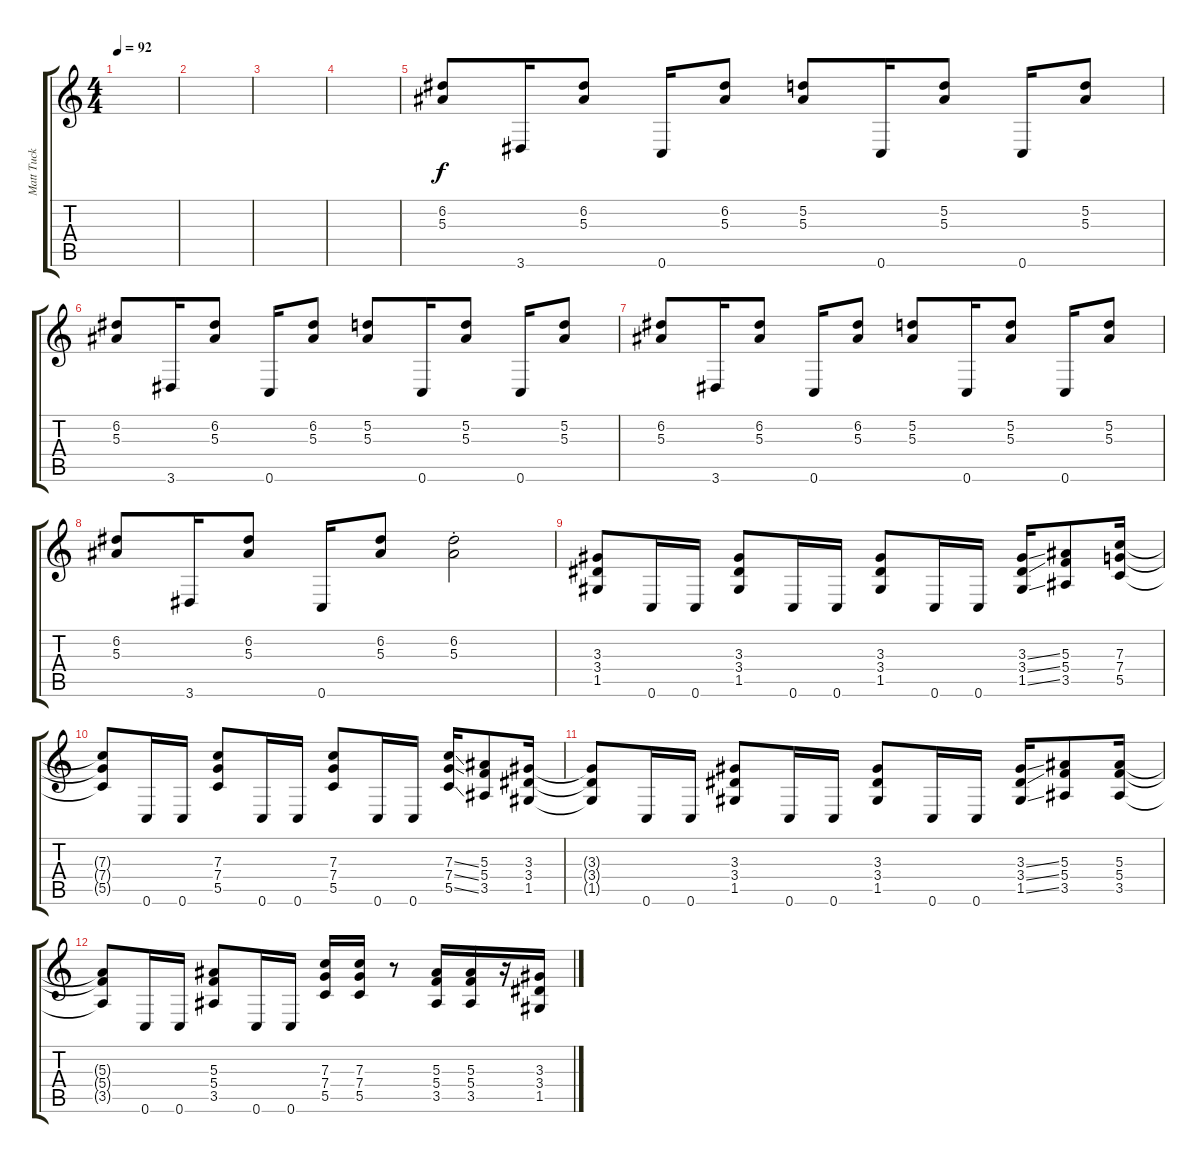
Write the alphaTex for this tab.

\track ("Matt Tuck" "Matt Tuck") {instrument overdrivenguitar}
\staff {score tabs}
\tuning (D4 A3 F3 C3 G2 C2) {hide}
\ts (4 4)
\tempo 92
\clef g2
\ks c
|
|
|
|
(6.2 5.3).8 3.6.16 (6.2 5.3).8 0.6.16 (6.2 5.3).8 (5.2 5.3).8 0.6.16 (5.2 5.3).8 0.6.16 (5.2 5.3).8 |
(6.2 5.3).8 3.6.16 (6.2 5.3).8 0.6.16 (6.2 5.3).8 (5.2 5.3).8 0.6.16 (5.2 5.3).8 0.6.16 (5.2 5.3).8 |
(6.2 5.3).8 3.6.16 (6.2 5.3).8 0.6.16 (6.2 5.3).8 (5.2 5.3).8 0.6.16 (5.2 5.3).8 0.6.16 (5.2 5.3).8 |
(6.2 5.3).8 3.6.16 (6.2 5.3).8 0.6.16 (6.2 5.3).8 (6.2{st} 5.3{st}).2 |
(3.3 3.4 1.5).8 0.6.16 0.6.16 (3.3 3.4 1.5).8 0.6.16 0.6.16 (3.3 3.4 1.5).8 0.6.16 0.6.16 (3.3{ss} 3.4{ss} 1.5{ss}).16 (5.3 5.4 3.5).8 (7.3 7.4 5.5).16 |
(7.3{t} 7.4{t} 5.5{t}).8 0.6.16 0.6.16 (7.3 7.4 5.5).8 0.6.16 0.6.16 (7.3 7.4 5.5).8 0.6.16 0.6.16 (7.3{ss} 7.4{ss} 5.5{ss}).16 (5.3 5.4 3.5).8 (3.3 3.4 1.5).16 |
(3.3{t} 3.4{t} 1.5{t}).8 0.6.16 0.6.16 (3.3 3.4 1.5).8 0.6.16 0.6.16 (3.3 3.4 1.5).8 0.6.16 0.6.16 (3.3{ss} 3.4{ss} 1.5{ss}).16 (5.3 5.4 3.5).8 (5.3 5.4 3.5).16 |
(5.3{t} 5.4{t} 3.5{t}).8 0.6.16 0.6.16 (5.3 5.4 3.5).8 0.6.16 0.6.16 (7.3 7.4 5.5).16 (7.3 7.4 5.5).16 r.8 (5.3 5.4 3.5).16 (5.3 5.4 3.5).16 r.16 (3.3 3.4 1.5).16
